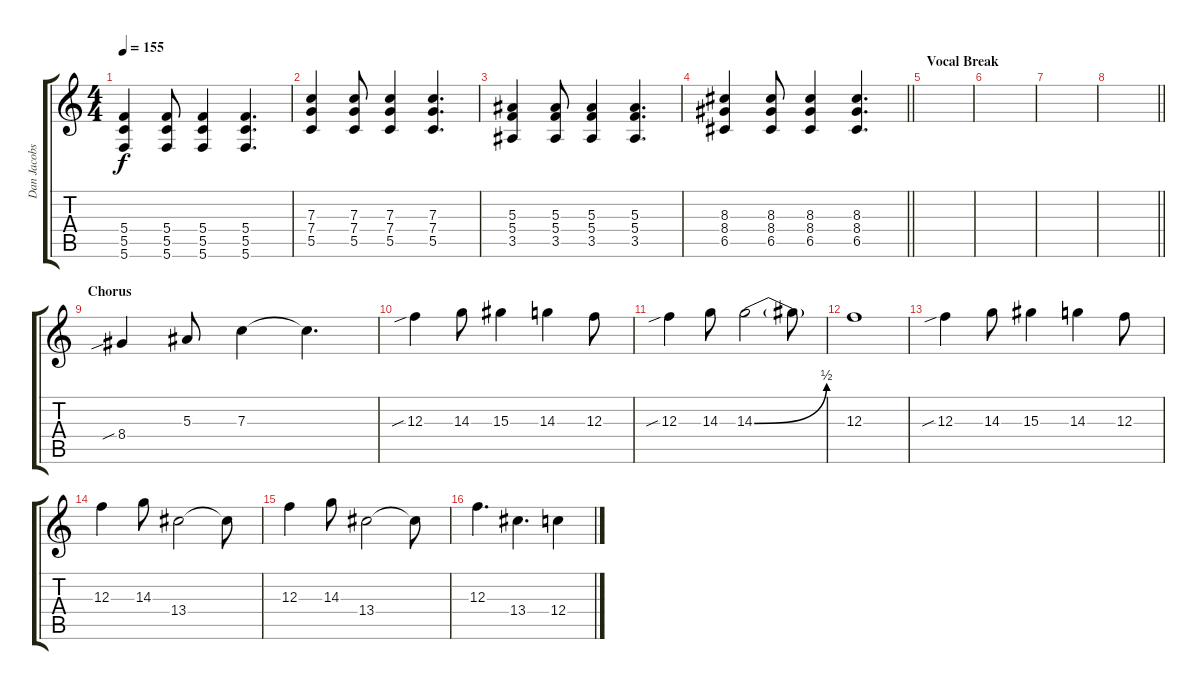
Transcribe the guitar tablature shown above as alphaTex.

\track ("Dan Jacobs" "Dan Jacobs") {instrument overdrivenguitar}
\staff {score tabs}
\tuning (D4 A3 F3 C3 G2 C2) {hide}
\ts (4 4)
\tempo 155
\clef g2
\ks c
(5.4 5.5 5.6).4{dy f} (5.4 5.5 5.6).8 (5.4 5.5 5.6).4 (5.4 5.5 5.6).4{d} |
(7.3 7.4 5.5).4 (7.3 7.4 5.5).8 (7.3 7.4 5.5).4 (7.3 7.4 5.5).4{d} |
(5.3 5.4 3.5).4 (5.3 5.4 3.5).8 (5.3 5.4 3.5).4 (5.3 5.4 3.5).4{d} |
\barLineRight lightlight
(8.3 8.4 6.5).4 (8.3 8.4 6.5).8 (8.3 8.4 6.5).4 (8.3 8.4 6.5).4{d} |
\section ("" "Vocal Break")
|
|
|
\barLineRight lightlight
|
\section ("" "Chorus")
8.4{sib}.4{volume 13} 5.3.8 7.3.4 7.3{t}.4{d} |
12.3{sib}.4 14.3.8 15.3.4 14.3.4 12.3.8 |
12.3{sib}.4 14.3.8 14.3{be (bend 0 0 60 2)}.2 14.3{t}.8 |
12.3.1 |
12.3{sib}.4 14.3.8 15.3.4 14.3.4 12.3.8 |
12.3.4 14.3.8 13.4.2 13.4{t}.8 |
12.3.4 14.3.8 13.4.2 13.4{t}.8 |
12.3.4{d} 13.4.4{d} 12.4.4
